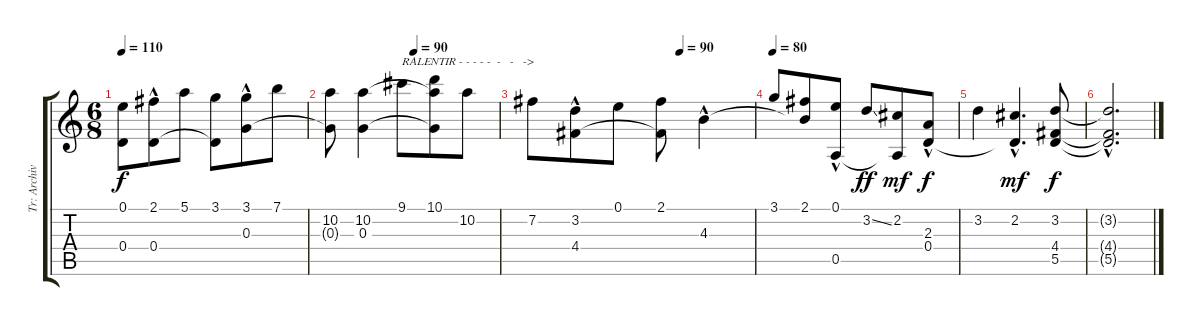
\track ("Tr: Archivo RUEDAGUA" "Tr: Archiv") {instrument acousticguitarnylon}
\staff {score tabs}
\tuning (E4 B3 G3 D3 A2 E2) {hide}
\ts (6 8)
\tempo 110
\clef g2
\ks c
(0.1 0.4{t}).8{dy f} (2.1 0.4{hac}).8 5.1.8 (3.1 0.4{t}).8 (3.1 0.3{hac}).8 7.1.8 |
\tempo (90 0.5)
(10.2 0.3{t}).8 (10.2 0.3).4 9.1.8{txt "RALENTIR - - - - -  -   -   ->"} (10.1 10.2{t} 0.3{t}).8 10.2.8 |
\tempo (90 0.6666666666666666)
7.2.8 (3.2 4.4{hac}).8 0.1.8 (2.1 4.4{t}).8 4.3{hac}.4 |
\tempo 80
3.1.8 (2.1 4.3{t}).8 (0.1 0.5{hac}).8 3.2{ss}.8{dy ff} (2.2 0.5{t}).8{dy mf} (2.3 0.4{hac}).8{dy f} |
3.2.4 (2.2{hac} 0.4{hac t}).4{d dy mf} (3.2 4.4 5.5).8{dy f} |
(3.2{hac t} 4.4{hac t} 5.5{hac t}).2{d}
